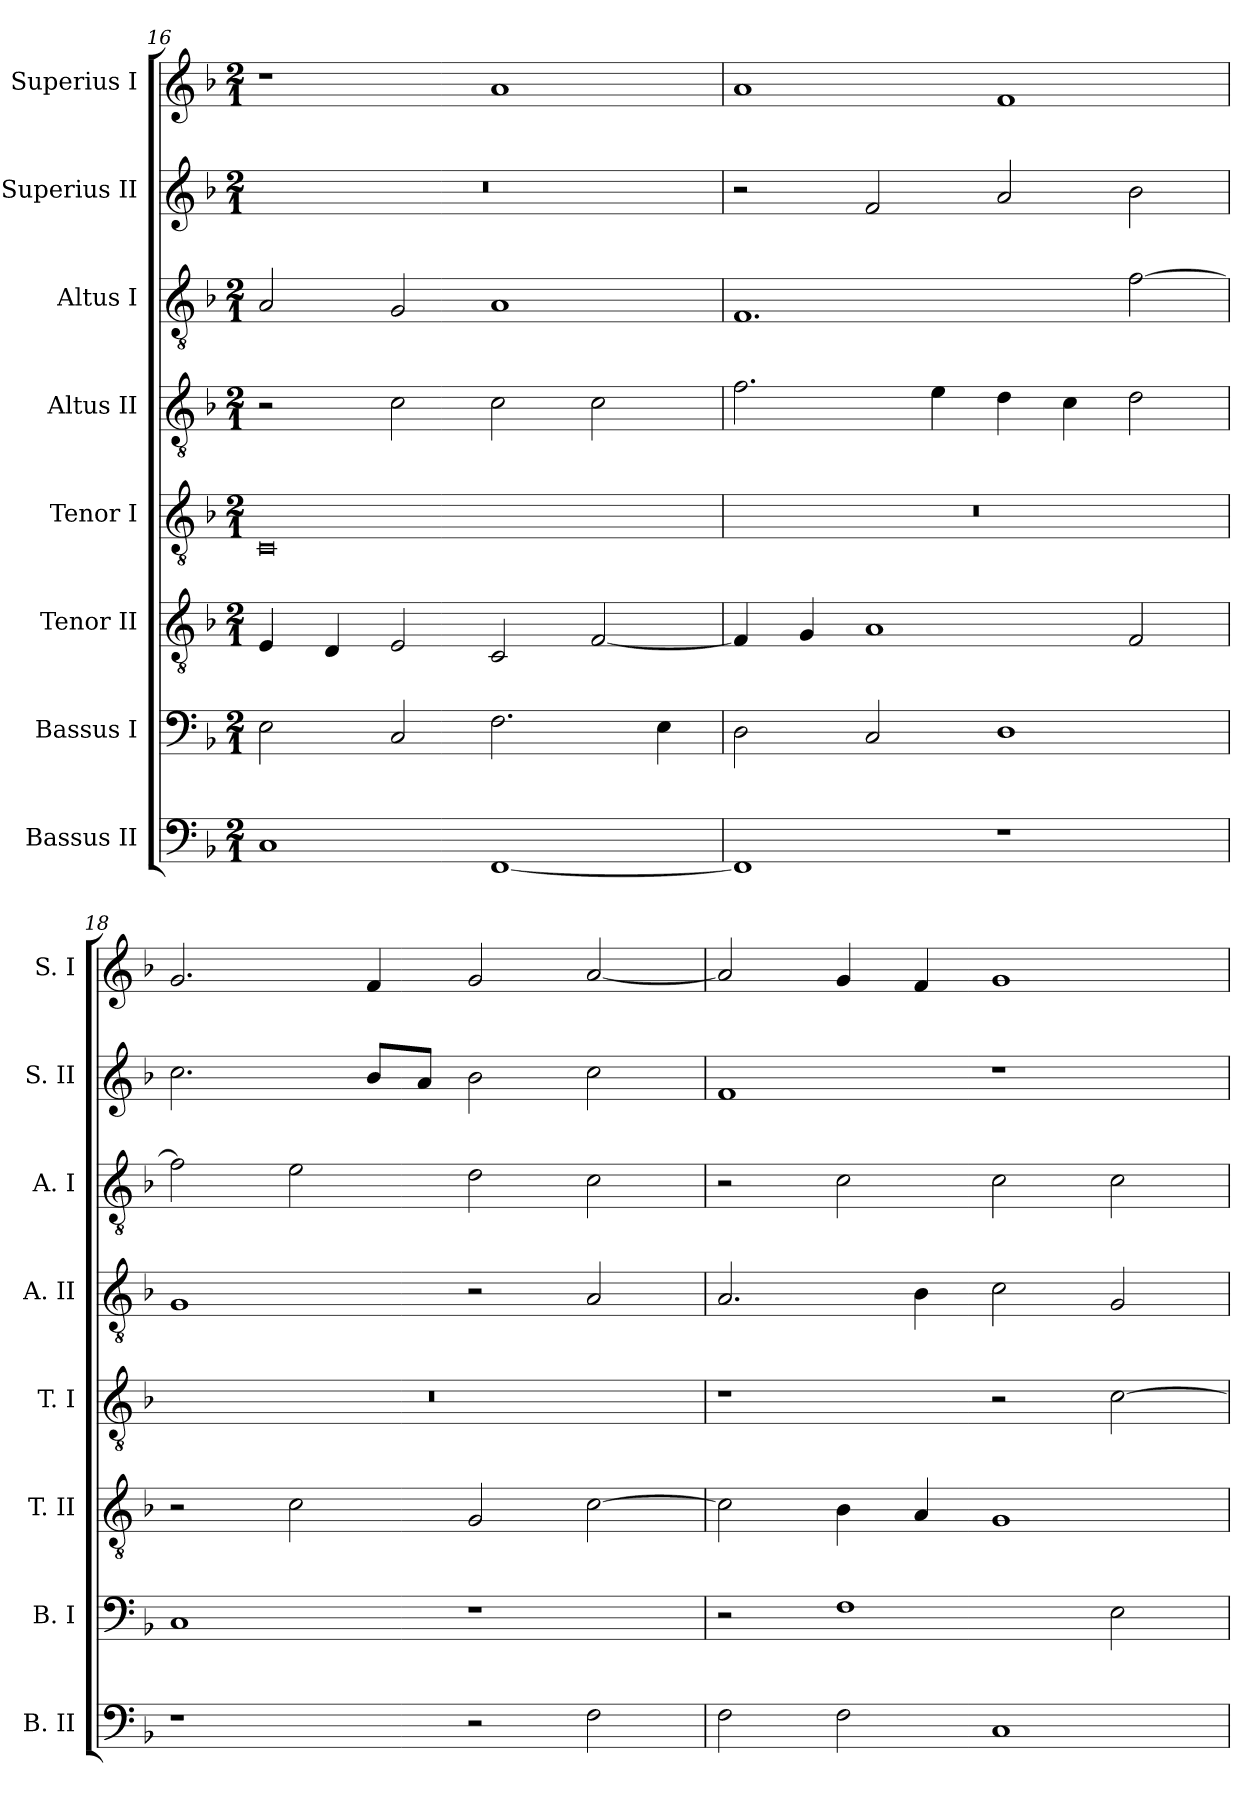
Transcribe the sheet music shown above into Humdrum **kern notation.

**kern	**kern	**kern	**kern	**kern	**kern	**kern	**kern
*part8	*part7	*part6	*part5	*part4	*part3	*part2	*part1
*staff8	*staff7	*staff6	*staff5	*staff4	*staff3	*staff2	*staff1
*I"Bassus II	*I"Bassus I	*I"Tenor II	*I"Tenor I	*I"Altus II	*I"Altus I	*I"Superius II	*I"Superius I
*I'B. II	*I'B. I	*I'T. II	*I'T. I	*I'A. II	*I'A. I	*I'S. II	*I'S. I
*clefF4	*clefF4	*clefGv2	*clefGv2	*clefGv2	*clefGv2	*clefG2	*clefG2
*k[b-]	*k[b-]	*k[b-]	*k[b-]	*k[b-]	*k[b-]	*k[b-]	*k[b-]
*F:	*F:	*F:	*F:	*F:	*F:	*F:	*F:
*M2/1	*M2/1	*M2/1	*M2/1	*M2/1	*M2/1	*M2/1	*M2/1
=16	=16	=16	=16	=16	=16	=16	=16
1C	2E	4E	0C	2r	2A	0r	1r
.	.	4D	.	.	.	.	.
.	2C	2E	.	2c	2G	.	.
[1FF	2.F	2C	.	2c	1A	.	1a
.	.	[2F	.	2c	.	.	.
.	4E	.	.	.	.	.	.
=17	=17	=17	=17	=17	=17	=17	=17
1FF]	2D	4F]	0r	2.f	1.F	2r	1a
.	.	4G	.	.	.	.	.
.	2C	1A	.	.	.	2f	.
.	.	.	.	4e	.	.	.
1r	1D	.	.	4d	.	2a	1f
.	.	.	.	4c	.	.	.
.	.	2F	.	2d	[2f	2b-	.
=18	=18	=18	=18	=18	=18	=18	=18
1r	1C	2r	0r	1G	2f]	2.cc	2.g
.	.	2c	.	.	2e	.	.
.	.	.	.	.	.	8b-L	4f
.	.	.	.	.	.	8aJ	.
2r	1r	2G	.	2r	2d	2b-	2g
2F	.	[2c	.	2A	2c	2cc	[2a
=19	=19	=19	=19	=19	=19	=19	=19
2F	2r	2c]	1r	2.A	2r	1f	2a]
2F	1F	4B-	.	.	2c	.	4g
.	.	4A	.	4B-	.	.	4f
1C	.	1G	2r	2c	2c	1r	1g
.	2E	.	[2c	2G	2c	.	.
=	=	=	=	=	=	=	=
*-	*-	*-	*-	*-	*-	*-	*-
